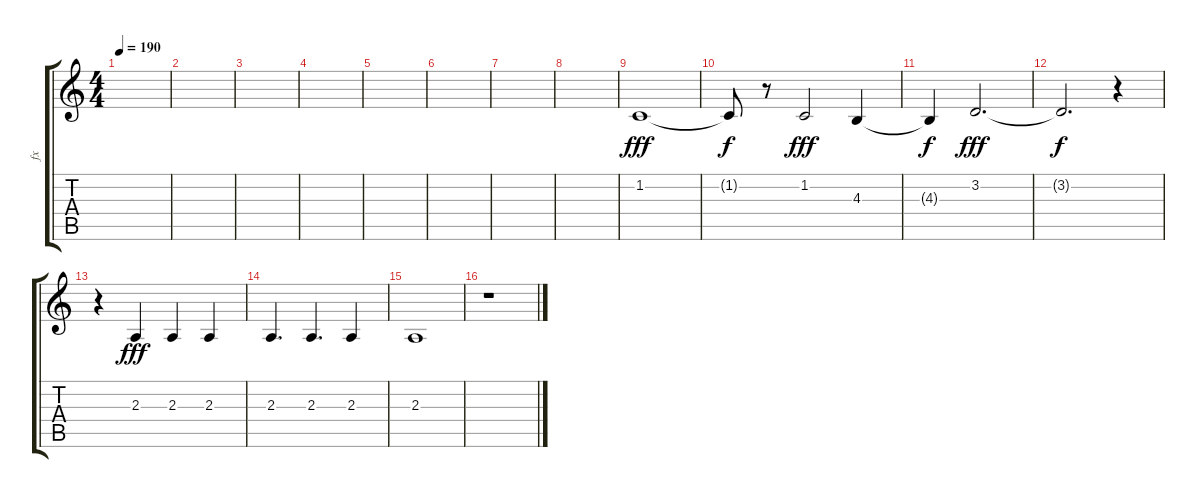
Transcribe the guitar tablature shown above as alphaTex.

\track ("fx" "fx") {instrument stringensemble1}
\staff {score tabs}
\tuning (E4 B3 G3 D3 A2 E2) {hide}
\ts (4 4)
\tempo 190
\clef g2
\ks c
|
|
|
|
|
|
|
|
1.2.1{dy fff} |
1.2{t}.8{dy f} r.8 1.2.2{dy fff} 4.3.4 |
4.3{t}.4{dy f} 3.2.2{d dy fff} |
3.2{t}.2{d dy f} r.4 |
r.4 2.3.4{dy fff} 2.3.4 2.3.4 |
2.3.4{d} 2.3.4{d} 2.3.4 |
2.3.1 |
r.1
